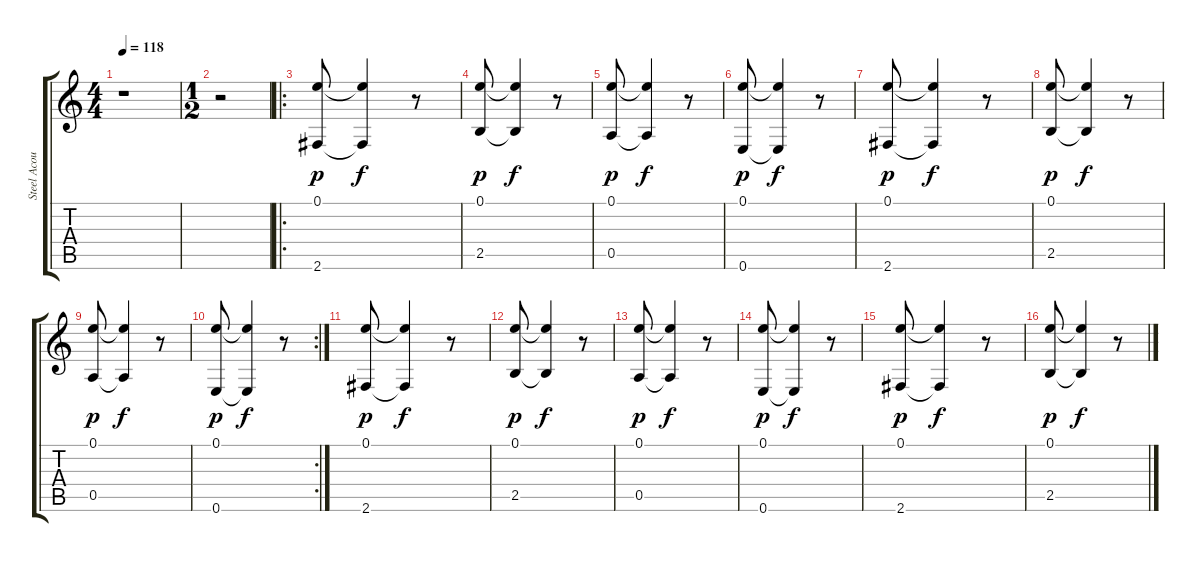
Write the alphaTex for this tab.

\track ("Steel Acoustic" "Steel Acou") {instrument acousticguitarsteel}
\staff {score tabs}
\tuning (E4 B3 G3 D3 A2 E2) {hide}
\ts (4 4)
\tempo 118
\clef g2
\ks c
r.1{dy p instrument acousticguitarsteel} |
\ts (1 2)
r.2 |
\ro
(0.1 2.6).8 (0.1{t} 2.6{t}).4{dy f} r.8 |
(0.1 2.5).8{dy p} (0.1{t} 2.5{t}).4{dy f} r.8 |
(0.1 0.5).8{dy p} (0.1{t} 0.5{t}).4{dy f} r.8 |
(0.1 0.6).8{dy p} (0.1{t} 0.6{t}).4{dy f} r.8 |
(0.1 2.6).8{dy p} (0.1{t} 2.6{t}).4{dy f} r.8 |
(0.1 2.5).8{dy p} (0.1{t} 2.5{t}).4{dy f} r.8 |
(0.1 0.5).8{dy p} (0.1{t} 0.5{t}).4{dy f} r.8 |
\rc 2
(0.1 0.6).8{dy p} (0.1{t} 0.6{t}).4{dy f} r.8 |
(0.1 2.6).8{dy p} (0.1{t} 2.6{t}).4{dy f} r.8 |
(0.1 2.5).8{dy p} (0.1{t} 2.5{t}).4{dy f} r.8 |
(0.1 0.5).8{dy p} (0.1{t} 0.5{t}).4{dy f} r.8 |
(0.1 0.6).8{dy p} (0.1{t} 0.6{t}).4{dy f} r.8 |
(0.1 2.6).8{dy p} (0.1{t} 2.6{t}).4{dy f} r.8 |
(0.1 2.5).8{dy p} (0.1{t} 2.5{t}).4{dy f} r.8
